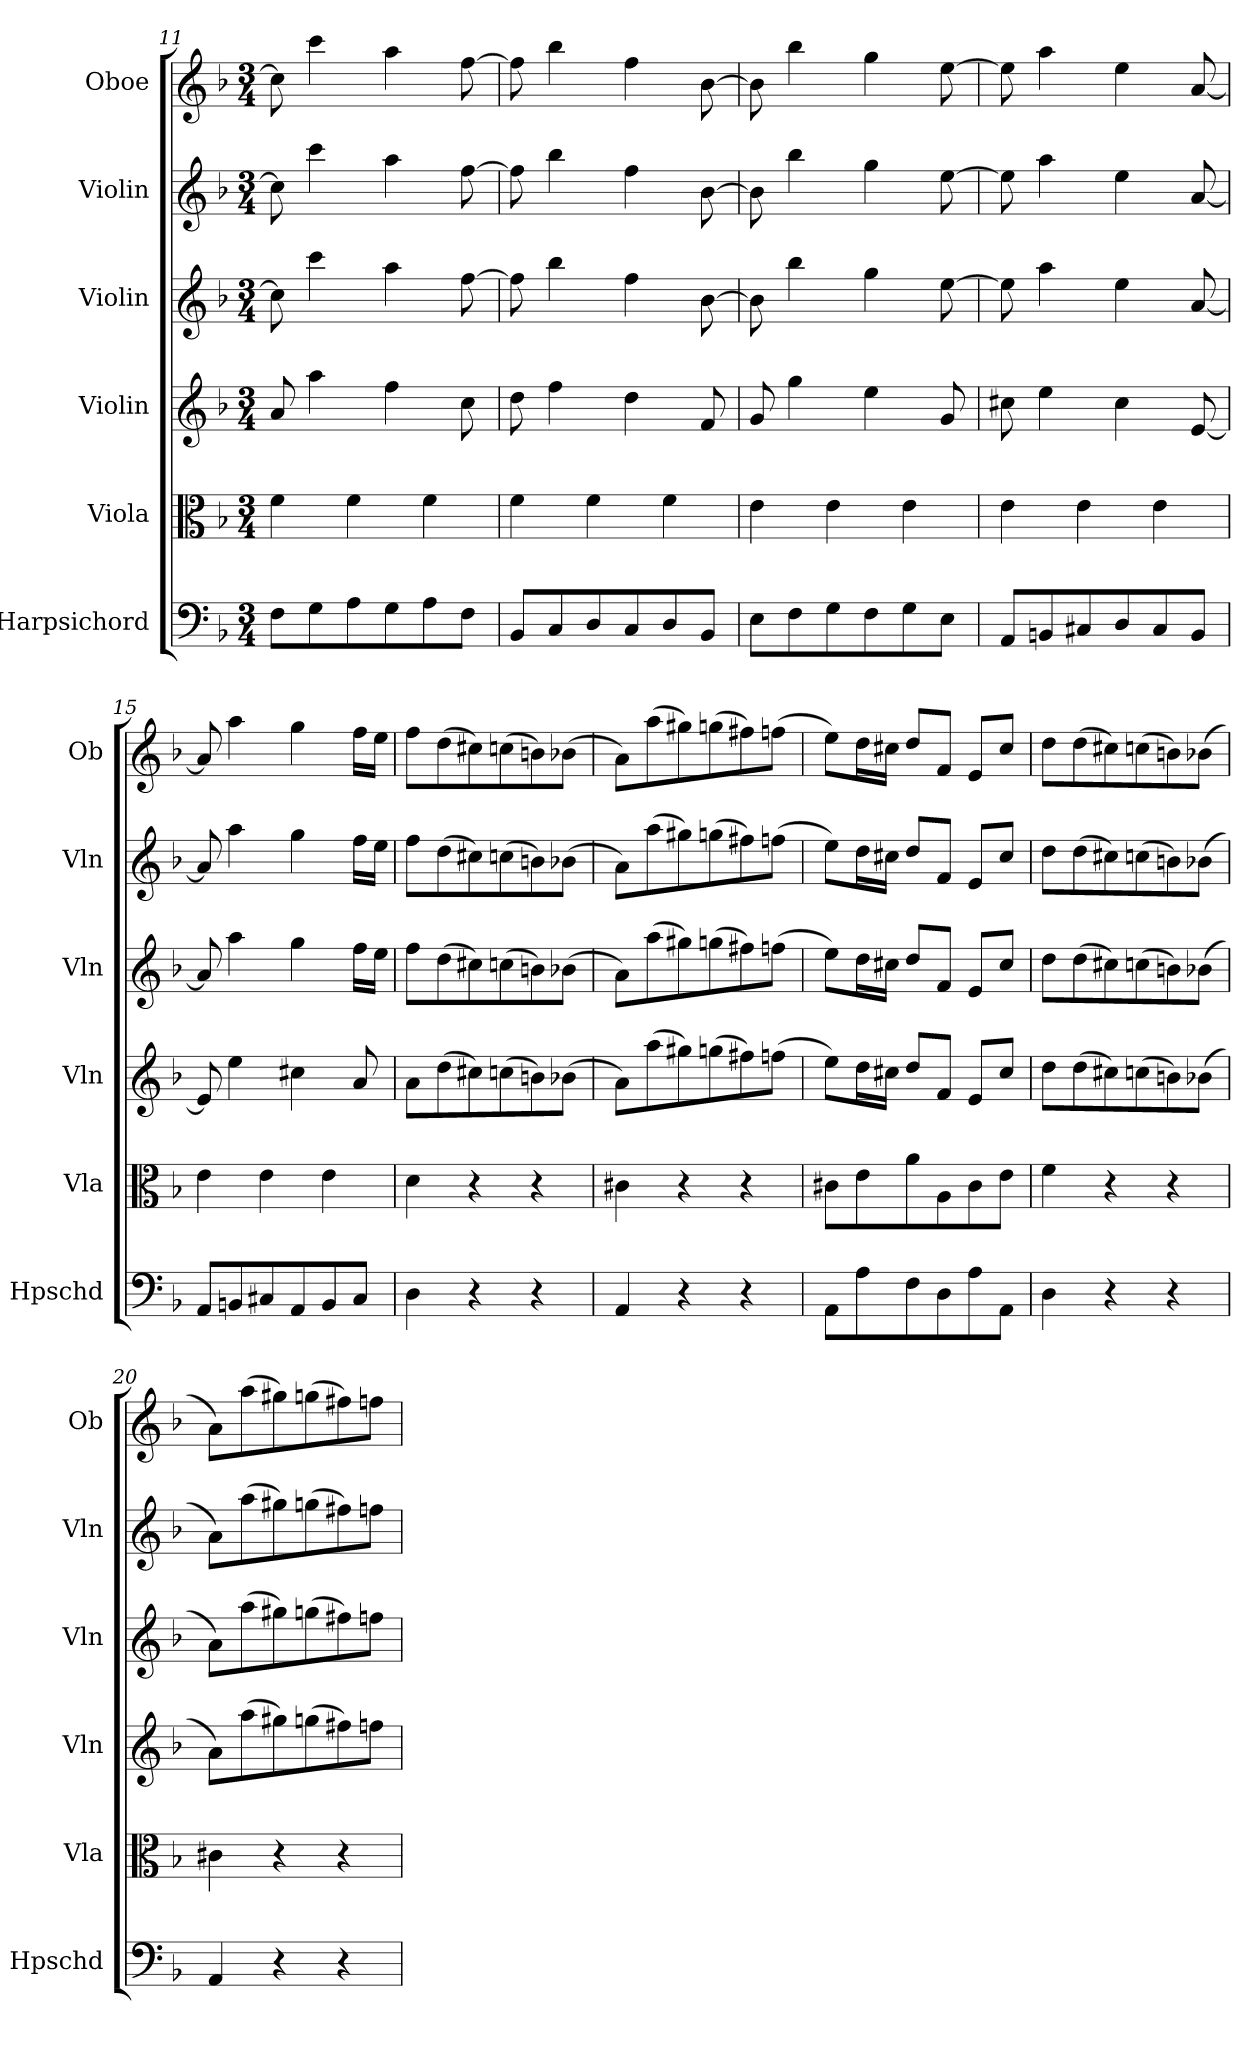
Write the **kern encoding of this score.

**kern	**kern	**kern	**kern	**kern	**kern
*part6	*part5	*part4	*part3	*part2	*part1
*staff6	*staff5	*staff4	*staff3	*staff2	*staff1
*I"Harpsichord	*I"Viola	*I"Violin	*I"Violin	*I"Violin	*I"Oboe
*I'Hpschd	*I'Vla	*I'Vln	*I'Vln	*I'Vln	*I'Ob
*clefF4	*clefC3	*clefG2	*clefG2	*clefG2	*clefG2
*k[b-]	*k[b-]	*k[b-]	*k[b-]	*k[b-]	*k[b-]
*d:	*d:	*d:	*d:	*d:	*d:
*M3/4	*M3/4	*M3/4	*M3/4	*M3/4	*M3/4
=11	=11	=11	=11	=11	=11
8F\L	4f\	8a/	8cc\]	8cc\]	8cc\]
8G\	.	4aa\	4ccc\	4ccc\	4ccc\
8A\	4f\	.	.	.	.
8G\	.	4ff\	4aa\	4aa\	4aa\
8A\	4f\	.	.	.	.
8F\J	.	8cc\	[8ff\	[8ff\	[8ff\
=12	=12	=12	=12	=12	=12
8BB-/L	4f\	8dd\	8ff\]	8ff\]	8ff\]
8C/	.	4ff\	4bb-\	4bb-\	4bb-\
8D/	4f\	.	.	.	.
8C/	.	4dd\	4ff\	4ff\	4ff\
8D/	4f\	.	.	.	.
8BB-/J	.	8f/	[8b-\	[8b-\	[8b-\
=13	=13	=13	=13	=13	=13
8E\L	4e\	8g/	8b-\]	8b-\]	8b-\]
8F\	.	4gg\	4bb-\	4bb-\	4bb-\
8G\	4e\	.	.	.	.
8F\	.	4ee\	4gg\	4gg\	4gg\
8G\	4e\	.	.	.	.
8E\J	.	8g/	[8ee\	[8ee\	[8ee\
=14	=14	=14	=14	=14	=14
8AA/L	4e\	8cc#X\	8ee\]	8ee\]	8ee\]
8BBn/	.	4ee\	4aa\	4aa\	4aa\
8C#X/	4e\	.	.	.	.
8D/	.	4cc#\	4ee\	4ee\	4ee\
8C#/	4e\	.	.	.	.
8BB/J	.	[8e/	[8a/	[8a/	[8a/
=15	=15	=15	=15	=15	=15
8AA/L	4e\	8e/]	8a/]	8a/]	8a/]
8BBn/	.	4ee\	4aa\	4aa\	4aa\
8C#X/	4e\	.	.	.	.
8AA/	.	4cc#X\	4gg\	4gg\	4gg\
8BB/	4e\	.	.	.	.
8C#/J	.	8a/	16ff\LL	16ff\LL	16ff\LL
.	.	.	16ee\JJ	16ee\JJ	16ee\JJ
=16	=16	=16	=16	=16	=16
4D\	4d\	8a\L	8ff\L	8ff\L	8ff\L
.	.	(8dd\	(8dd\	(8dd\	(8dd\
4r	4r	8cc#X\)	8cc#X\)	8cc#X\)	8cc#X\)
.	.	(8ccn\	(8ccn\	(8ccn\	(8ccn\
4r	4r	8bn\)	8bn\)	8bn\)	8bn\)
.	.	(8b-X\J	(8b-X\J	(8b-X\J	(8b-X\J
=17	=17	=17	=17	=17	=17
4AA/	4c#X\	8a\L)	8a\L)	8a\L)	8a\L)
.	.	(8aa\	(8aa\	(8aa\	(8aa\
4r	4r	8gg#X\)	8gg#X\)	8gg#X\)	8gg#X\)
.	.	(8ggn\	(8ggn\	(8ggn\	(8ggn\
4r	4r	8ff#X\)	8ff#X\)	8ff#X\)	8ff#X\)
.	.	(8ffn\J	(8ffn\J	(8ffn\J	(8ffn\J
=18	=18	=18	=18	=18	=18
8AA\L	8c#X\L	8ee\L)	8ee\L)	8ee\L)	8ee\L)
8A\	8e\	16dd\L	16dd\L	16dd\L	16dd\L
.	.	16cc#X\JJ	16cc#X\JJ	16cc#X\JJ	16cc#X\JJ
8F\	8a\	8dd/L	8dd/L	8dd/L	8dd/L
8D\	8A\	8f/J	8f/J	8f/J	8f/J
8A\	8c#\	8e/L	8e/L	8e/L	8e/L
8AA\J	8e\J	8cc#/J	8cc#/J	8cc#/J	8cc#/J
=19	=19	=19	=19	=19	=19
4D\	4f\	8dd\L	8dd\L	8dd\L	8dd\L
.	.	(8dd\	(8dd\	(8dd\	(8dd\
4r	4r	8cc#X\)	8cc#X\)	8cc#X\)	8cc#X\)
.	.	(8ccn\	(8ccn\	(8ccn\	(8ccn\
4r	4r	8bn\)	8bn\)	8bn\)	8bn\)
.	.	(8b-X\J	(8b-X\J	(8b-X\J	(8b-X\J
=20	=20	=20	=20	=20	=20
4AA/	4c#X\	8a\L)	8a\L)	8a\L)	8a\L)
.	.	(8aa\	(8aa\	(8aa\	(8aa\
4r	4r	8gg#X\)	8gg#X\)	8gg#X\)	8gg#X\)
.	.	(8ggn\	(8ggn\	(8ggn\	(8ggn\
4r	4r	8ff#X\)	8ff#X\)	8ff#X\)	8ff#X\)
.	.	8ffn\J	8ffn\J	8ffn\J	8ffn\J
=	=	=	=	=	=
*-	*-	*-	*-	*-	*-
